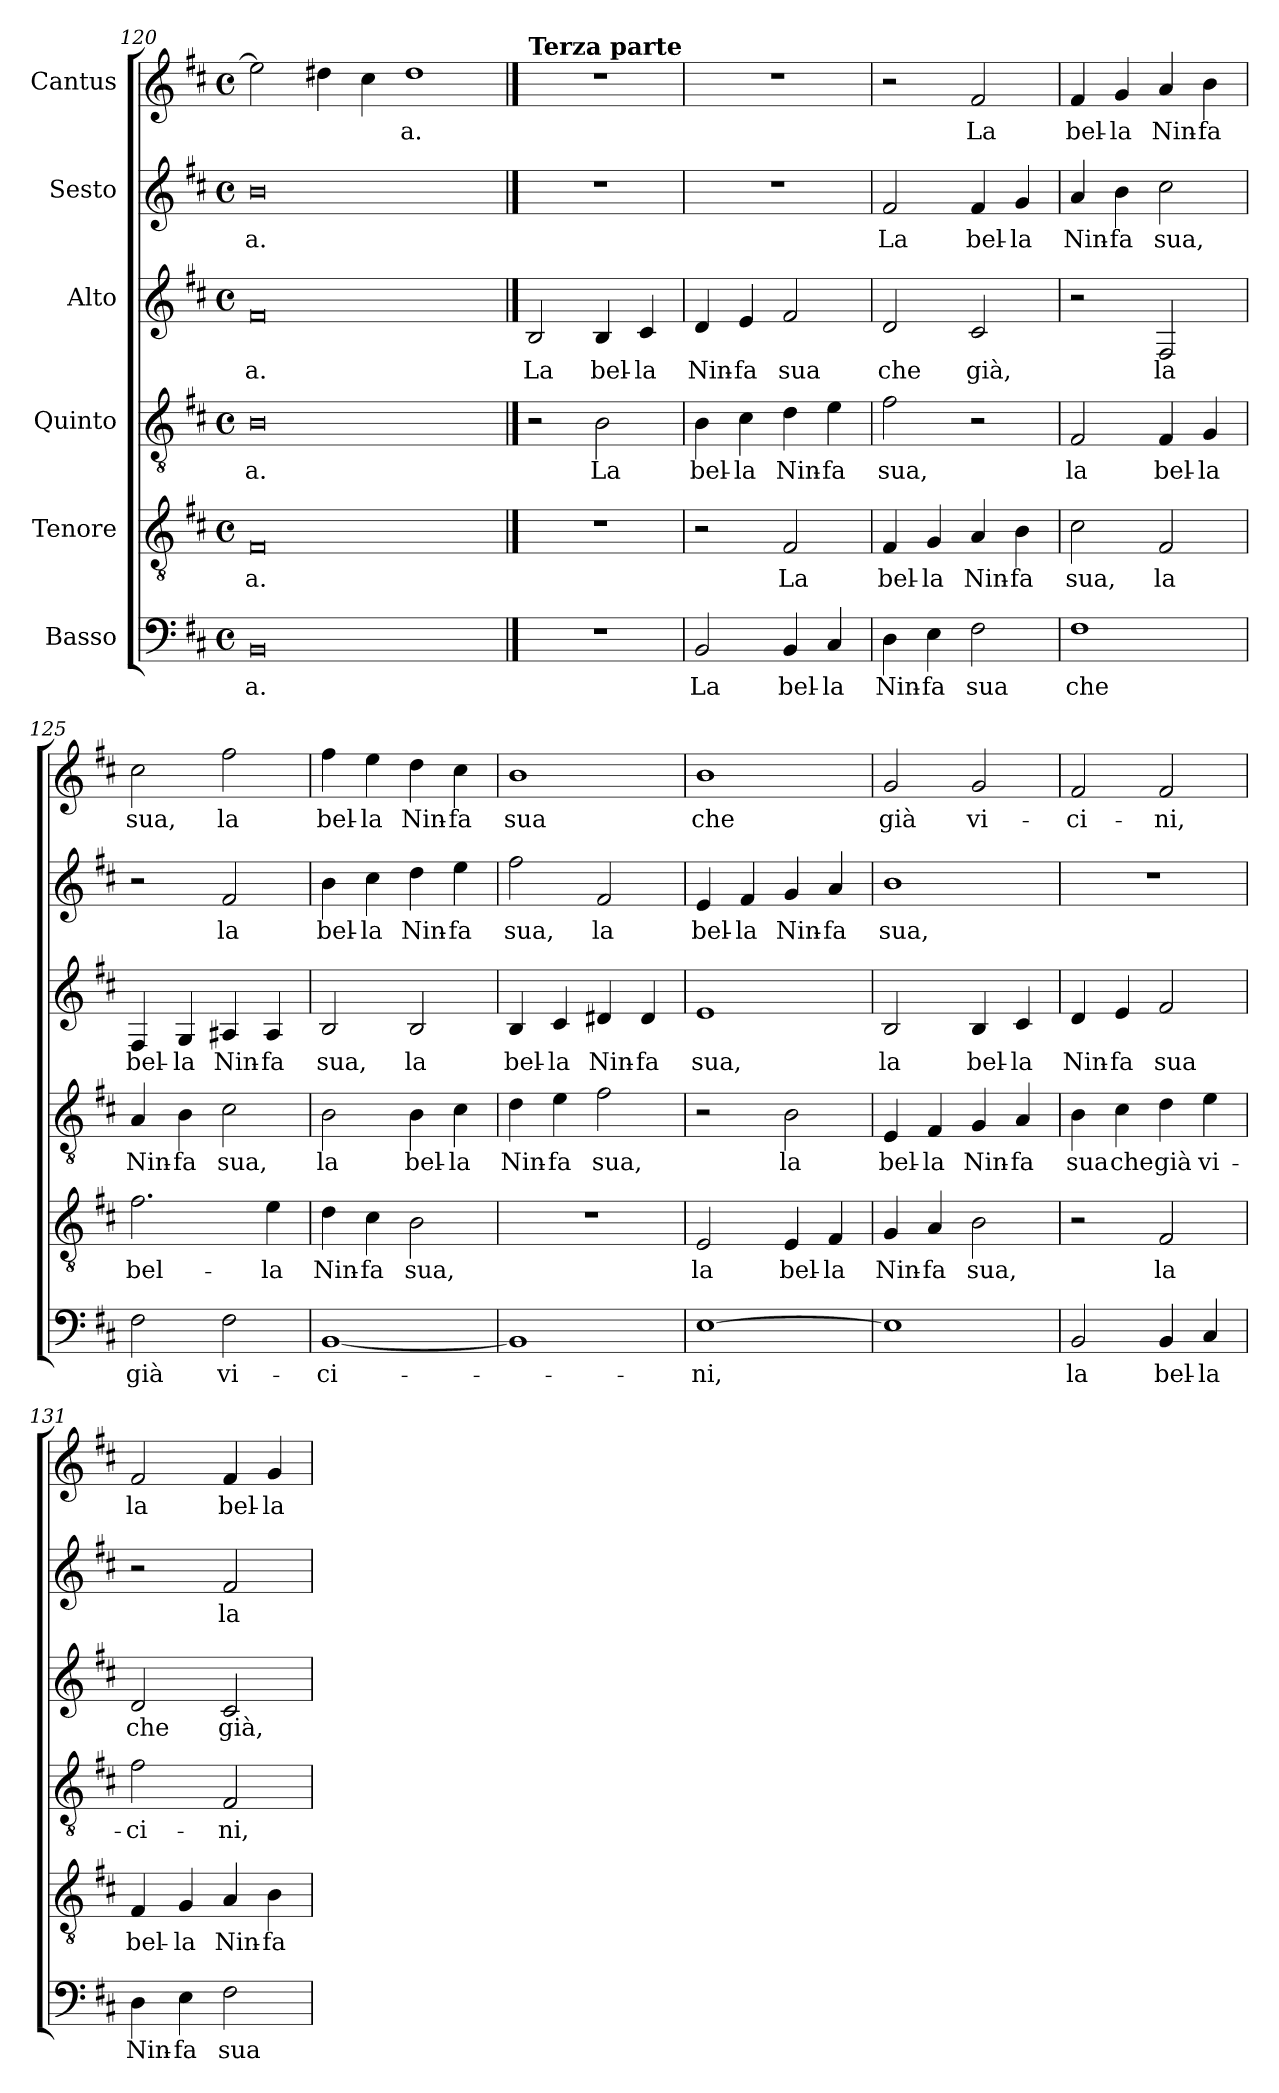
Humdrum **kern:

**kern	**text	**kern	**text	**kern	**text	**kern	**text	**kern	**text	**kern	**text
*part6	*part6	*part5	*part5	*part4	*part4	*part3	*part3	*part2	*part2	*part1	*part1
*staff6	*staff6	*staff5	*staff5	*staff4	*staff4	*staff3	*staff3	*staff2	*staff2	*staff1	*staff1
*I"Basso	*	*I"Tenore	*	*I"Quinto	*	*I"Alto	*	*I"Sesto	*	*I"Cantus	*
*clefF4	*	*clefGv2	*	*clefGv2	*	*clefG2	*	*clefG2	*	*clefG2	*
*k[f#c#]	*	*k[f#c#]	*	*k[f#c#]	*	*k[f#c#]	*	*k[f#c#]	*	*k[f#c#]	*
*D:	*	*D:	*	*D:	*	*D:	*	*D:	*	*D:	*
*M4/4	*	*M4/4	*	*M4/4	*	*M4/4	*	*M4/4	*	*M4/4	*
*met(c)	*	*met(c)	*	*met(c)	*	*met(c)	*	*met(c)	*	*met(c)	*
=120	=120	=120	=120	=120	=120	=120	=120	=120	=120	=120	=120
!	!LO:LY:b	!	!LO:LY:b	!	!LO:LY:b	!	!LO:LY:b	!	!LO:LY:b	!	!
0BB	-a.	0F#	-a.	0B	-a.	0f#	-a.	0b	-a.	2ee\]	.
.	.	.	.	.	.	.	.	.	.	4dd#X\	.
.	.	.	.	.	.	.	.	.	.	4cc#\	.
!	!	!	!	!	!	!	!	!	!	!	!LO:LY:b
.	.	.	.	.	.	.	.	.	.	1dd#	-a.
!!LO:PB:g=z
==121	==121	==121	==121	==121	==121	==121	==121	==121	==121	==121	==121
!	!	!	!	!	!	!	!	!	!	!LO:TX:a:B:t=Terza parte	!
!	!	!	!	!	!	!	!LO:LY:b	!	!	!	!
1r	.	1r	.	2r	.	2B/	La	1r	.	1r	.
!	!	!	!	!	!LO:LY:b	!	!LO:LY:b	!	!	!	!
.	.	.	.	2B\	La	4B/	bel-	.	.	.	.
!	!	!	!	!	!	!	!LO:LY:b	!	!	!	!
.	.	.	.	.	.	4c#/	-la	.	.	.	.
=122	=122	=122	=122	=122	=122	=122	=122	=122	=122	=122	=122
!	!LO:LY:b	!	!	!	!LO:LY:b	!	!LO:LY:b	!	!	!	!
2BB/	La	2r	.	4B\	bel-	4d/	Nin-	1r	.	1r	.
!	!	!	!	!	!LO:LY:b	!	!LO:LY:b	!	!	!	!
.	.	.	.	4c#\	-la	4e/	-fa	.	.	.	.
!	!LO:LY:b	!	!LO:LY:b	!	!LO:LY:b	!	!LO:LY:b	!	!	!	!
4BB/	bel-	2F#/	La	4d\	Nin-	2f#/	sua	.	.	.	.
!	!LO:LY:b	!	!	!	!LO:LY:b	!	!	!	!	!	!
4C#/	-la	.	.	4e\	-fa	.	.	.	.	.	.
=123	=123	=123	=123	=123	=123	=123	=123	=123	=123	=123	=123
!	!LO:LY:b	!	!LO:LY:b	!	!LO:LY:b	!	!LO:LY:b	!	!LO:LY:b	!	!
4D\	Nin-	4F#/	bel-	2f#\	sua,	2d/	che	2f#/	La	2r	.
!	!LO:LY:b	!	!LO:LY:b	!	!	!	!	!	!	!	!
4E\	-fa	4G/	-la	.	.	.	.	.	.	.	.
!	!LO:LY:b	!	!LO:LY:b	!	!	!	!LO:LY:b	!	!LO:LY:b	!	!LO:LY:b
2F#\	sua	4A/	Nin-	2r	.	2c#/	già,	4f#/	bel-	2f#/	La
!	!	!	!LO:LY:b	!	!	!	!	!	!LO:LY:b	!	!
.	.	4B\	-fa	.	.	.	.	4g/	-la	.	.
=124	=124	=124	=124	=124	=124	=124	=124	=124	=124	=124	=124
!	!LO:LY:b	!	!LO:LY:b	!	!LO:LY:b	!	!	!	!LO:LY:b	!	!LO:LY:b
1F#	che	2c#\	sua,	2F#/	la	2r	.	4a/	Nin-	4f#/	bel-
!	!	!	!	!	!	!	!	!	!LO:LY:b	!	!LO:LY:b
.	.	.	.	.	.	.	.	4b\	-fa	4g/	-la
!	!	!	!LO:LY:b	!	!LO:LY:b	!	!LO:LY:b	!	!LO:LY:b	!	!LO:LY:b
.	.	2F#/	la	4F#/	bel-	2F#/	la	2cc#\	sua,	4a/	Nin-
!	!	!	!	!	!LO:LY:b	!	!	!	!	!	!LO:LY:b
.	.	.	.	4G/	-la	.	.	.	.	4b\	-fa
=125	=125	=125	=125	=125	=125	=125	=125	=125	=125	=125	=125
!	!LO:LY:b	!	!LO:LY:b	!	!LO:LY:b	!	!LO:LY:b	!	!	!	!LO:LY:b
2F#\	già	2.f#\	bel-	4A/	Nin-	4F#/	bel-	2r	.	2cc#\	sua,
!	!	!	!	!	!LO:LY:b	!	!LO:LY:b	!	!	!	!
.	.	.	.	4B\	-fa	4G/	-la	.	.	.	.
!	!LO:LY:b	!	!	!	!LO:LY:b	!	!LO:LY:b	!	!LO:LY:b	!	!LO:LY:b
2F#\	vi-	.	.	2c#\	sua,	4A#X/	Nin-	2f#/	la	2ff#\	la
!	!	!	!LO:LY:b	!	!	!	!LO:LY:b	!	!	!	!
.	.	4e\	-la	.	.	4A#/	-fa	.	.	.	.
=126	=126	=126	=126	=126	=126	=126	=126	=126	=126	=126	=126
!	!LO:LY:b	!	!LO:LY:b	!	!LO:LY:b	!	!LO:LY:b	!	!LO:LY:b	!	!LO:LY:b
[1BB	-ci-	4d\	Nin-	2B\	la	2B/	sua,	4b\	bel-	4ff#\	bel-
!	!	!	!LO:LY:b	!	!	!	!	!	!LO:LY:b	!	!LO:LY:b
.	.	4c#\	-fa	.	.	.	.	4cc#\	-la	4ee\	-la
!	!	!	!LO:LY:b	!	!LO:LY:b	!	!LO:LY:b	!	!LO:LY:b	!	!LO:LY:b
.	.	2B\	sua,	4B\	bel-	2B/	la	4dd\	Nin-	4dd\	Nin-
!	!	!	!	!	!LO:LY:b	!	!	!	!LO:LY:b	!	!LO:LY:b
.	.	.	.	4c#\	-la	.	.	4ee\	-fa	4cc#\	-fa
!!LO:LB:g=z
=127	=127	=127	=127	=127	=127	=127	=127	=127	=127	=127	=127
!	!	!	!	!	!LO:LY:b	!	!LO:LY:b	!	!LO:LY:b	!	!LO:LY:b
1BB]	.	1r	.	4d\	Nin-	4B/	bel-	2ff#\	sua,	1b	sua
!	!	!	!	!	!LO:LY:b	!	!LO:LY:b	!	!	!	!
.	.	.	.	4e\	-fa	4c#/	-la	.	.	.	.
!	!	!	!	!	!LO:LY:b	!	!LO:LY:b	!	!LO:LY:b	!	!
.	.	.	.	2f#\	sua,	4d#X/	Nin-	2f#/	la	.	.
!	!	!	!	!	!	!	!LO:LY:b	!	!	!	!
.	.	.	.	.	.	4d#/	-fa	.	.	.	.
=128	=128	=128	=128	=128	=128	=128	=128	=128	=128	=128	=128
!	!LO:LY:b	!	!LO:LY:b	!	!	!	!LO:LY:b	!	!LO:LY:b	!	!LO:LY:b
[1E	-ni,	2E/	la	2r	.	1e	sua,	4e/	bel-	1b	che
!	!	!	!	!	!	!	!	!	!LO:LY:b	!	!
.	.	.	.	.	.	.	.	4f#/	-la	.	.
!	!	!	!LO:LY:b	!	!LO:LY:b	!	!	!	!LO:LY:b	!	!
.	.	4E/	bel-	2B\	la	.	.	4g/	Nin-	.	.
!	!	!	!LO:LY:b	!	!	!	!	!	!LO:LY:b	!	!
.	.	4F#/	-la	.	.	.	.	4a/	-fa	.	.
=129	=129	=129	=129	=129	=129	=129	=129	=129	=129	=129	=129
!	!	!	!LO:LY:b	!	!LO:LY:b	!	!LO:LY:b	!	!LO:LY:b	!	!LO:LY:b
1E]	.	4G/	Nin-	4E/	bel-	2B/	la	1b	sua,	2g/	già
!	!	!	!LO:LY:b	!	!LO:LY:b	!	!	!	!	!	!
.	.	4A/	-fa	4F#/	-la	.	.	.	.	.	.
!	!	!	!LO:LY:b	!	!LO:LY:b	!	!LO:LY:b	!	!	!	!LO:LY:b
.	.	2B\	sua,	4G/	Nin-	4B/	bel-	.	.	2g/	vi-
!	!	!	!	!	!LO:LY:b	!	!LO:LY:b	!	!	!	!
.	.	.	.	4A/	-fa	4c#/	-la	.	.	.	.
=130	=130	=130	=130	=130	=130	=130	=130	=130	=130	=130	=130
!	!LO:LY:b	!	!	!	!LO:LY:b	!	!LO:LY:b	!	!	!	!LO:LY:b
2BB/	la	2r	.	4B\	sua	4d/	Nin-	1r	.	2f#/	-ci-
!	!	!	!	!	!LO:LY:b	!	!LO:LY:b	!	!	!	!
.	.	.	.	4c#\	che	4e/	-fa	.	.	.	.
!	!LO:LY:b	!	!LO:LY:b	!	!LO:LY:b	!	!LO:LY:b	!	!	!	!LO:LY:b
4BB/	bel-	2F#/	la	4d\	già	2f#/	sua	.	.	2f#/	-ni,
!	!LO:LY:b	!	!	!	!LO:LY:b	!	!	!	!	!	!
4C#/	-la	.	.	4e\	vi-	.	.	.	.	.	.
=131	=131	=131	=131	=131	=131	=131	=131	=131	=131	=131	=131
!	!LO:LY:b	!	!LO:LY:b	!	!LO:LY:b	!	!LO:LY:b	!	!	!	!LO:LY:b
4D\	Nin-	4F#/	bel-	2f#\	-ci-	2d/	che	2r	.	2f#/	la
!	!LO:LY:b	!	!LO:LY:b	!	!	!	!	!	!	!	!
4E\	-fa	4G/	-la	.	.	.	.	.	.	.	.
!	!LO:LY:b	!	!LO:LY:b	!	!LO:LY:b	!	!LO:LY:b	!	!LO:LY:b	!	!LO:LY:b
2F#\	sua	4A/	Nin-	2F#/	-ni,	2c#/	già,	2f#/	la	4f#/	bel-
!	!	!	!LO:LY:b	!	!	!	!	!	!	!	!LO:LY:b
.	.	4B\	-fa	.	.	.	.	.	.	4g/	-la
=	=	=	=	=	=	=	=	=	=	=	=
*-	*-	*-	*-	*-	*-	*-	*-	*-	*-	*-	*-
